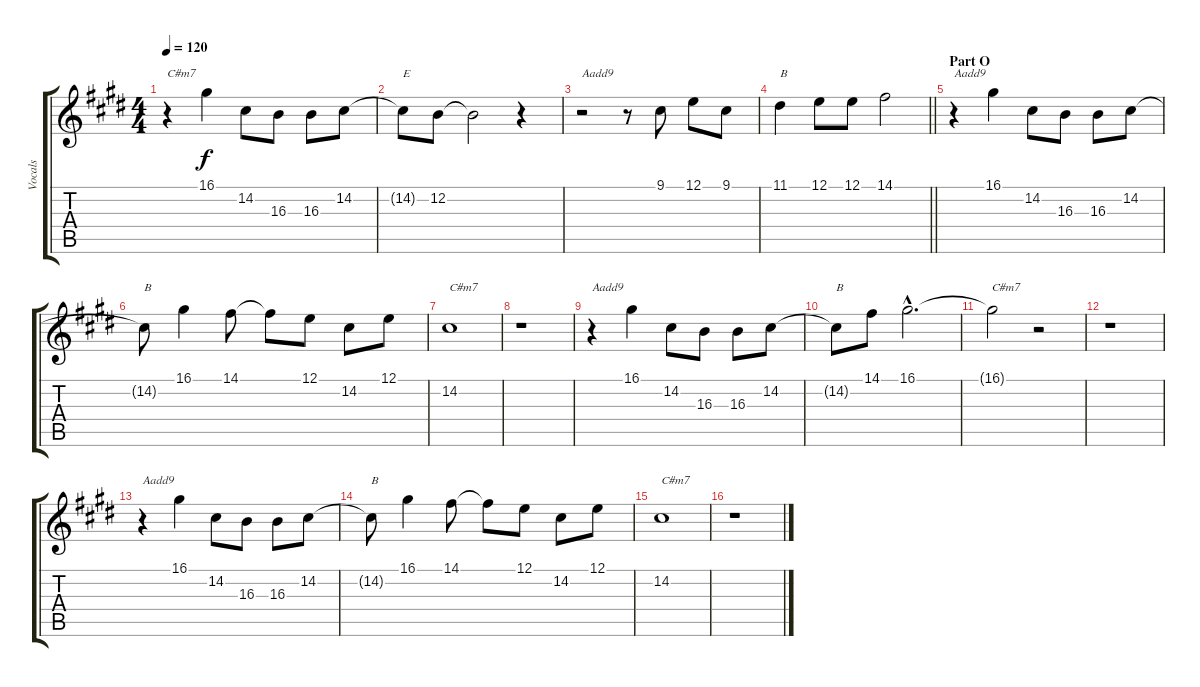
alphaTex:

\track ("Vocals" "Vocals") {instrument trumpet}
\staff {score tabs}
\tuning (E4 B3 G3 D3 A2 E2) {hide}
\ts (4 4)
\tempo 120
\clef g2
\ks e
r.4{txt "C#m7" dy f} 16.1.4 14.2.8 16.3.8 16.3.8 14.2.8 |
14.2{t}.8{txt "E"} 12.2.8 12.2{t}.2 r.4 |
r.2{txt "Aadd9"} r.8 9.1.8 12.1.8 9.1.8 |
\barLineRight lightlight
11.1.4{txt "B"} 12.1.8 12.1.8 14.1.2 |
\section ("" "Part O")
r.4{txt "Aadd9"} 16.1.4 14.2.8 16.3.8 16.3.8 14.2.8 |
14.2{t}.8{txt "B"} 16.1.4 14.1.8 14.1{t}.8 12.1.8 14.2.8 12.1.8 |
14.2.1{txt "C#m7"} |
r.1 |
r.4{txt "Aadd9"} 16.1.4 14.2.8 16.3.8 16.3.8 14.2.8 |
14.2{t}.8{txt "B"} 14.1.8 16.1{hac}.2{d} |
16.1{t}.2{txt "C#m7"} r.2 |
r.1 |
r.4{txt "Aadd9"} 16.1.4 14.2.8 16.3.8 16.3.8 14.2.8 |
14.2{t}.8{txt "B"} 16.1.4 14.1.8 14.1{t}.8 12.1.8 14.2.8 12.1.8 |
14.2.1{txt "C#m7"} |
r.1
